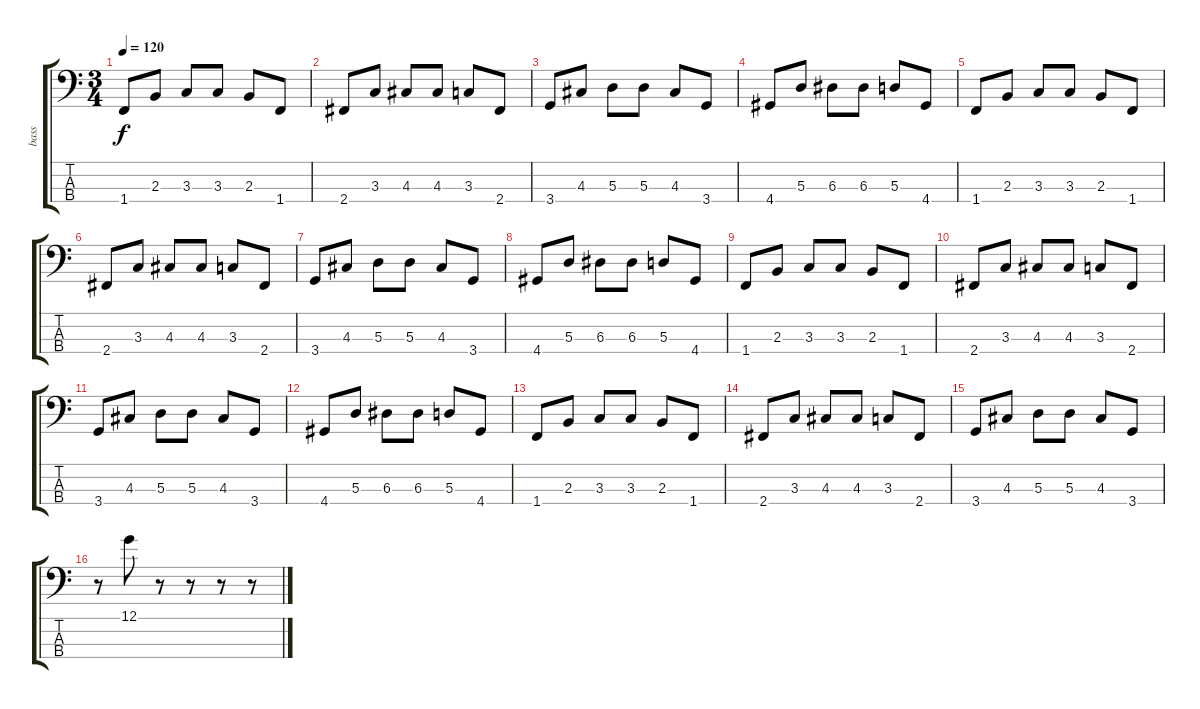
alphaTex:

\track ("bass" "bass") {instrument electricbassfinger}
\staff {score tabs}
\tuning (G2 D2 A1 E1) {hide}
\ts (3 4)
\tempo 120
\clef f4
\ks c
1.4.8{dy f} 2.3.8 3.3.8 3.3.8 2.3.8 1.4.8 |
2.4.8 3.3.8 4.3.8 4.3.8 3.3.8 2.4.8 |
3.4.8 4.3.8 5.3.8 5.3.8 4.3.8 3.4.8 |
4.4.8 5.3.8 6.3.8 6.3.8 5.3.8 4.4.8 |
1.4.8 2.3.8 3.3.8 3.3.8 2.3.8 1.4.8 |
2.4.8 3.3.8 4.3.8 4.3.8 3.3.8 2.4.8 |
3.4.8 4.3.8 5.3.8 5.3.8 4.3.8 3.4.8 |
4.4.8 5.3.8 6.3.8 6.3.8 5.3.8 4.4.8 |
1.4.8 2.3.8 3.3.8 3.3.8 2.3.8 1.4.8 |
2.4.8 3.3.8 4.3.8 4.3.8 3.3.8 2.4.8 |
3.4.8 4.3.8 5.3.8 5.3.8 4.3.8 3.4.8 |
4.4.8 5.3.8 6.3.8 6.3.8 5.3.8 4.4.8 |
1.4.8 2.3.8 3.3.8 3.3.8 2.3.8 1.4.8 |
2.4.8 3.3.8 4.3.8 4.3.8 3.3.8 2.4.8 |
3.4.8 4.3.8 5.3.8 5.3.8 4.3.8 3.4.8 |
r.8 12.1.8 r.8 r.8 r.8 r.8
